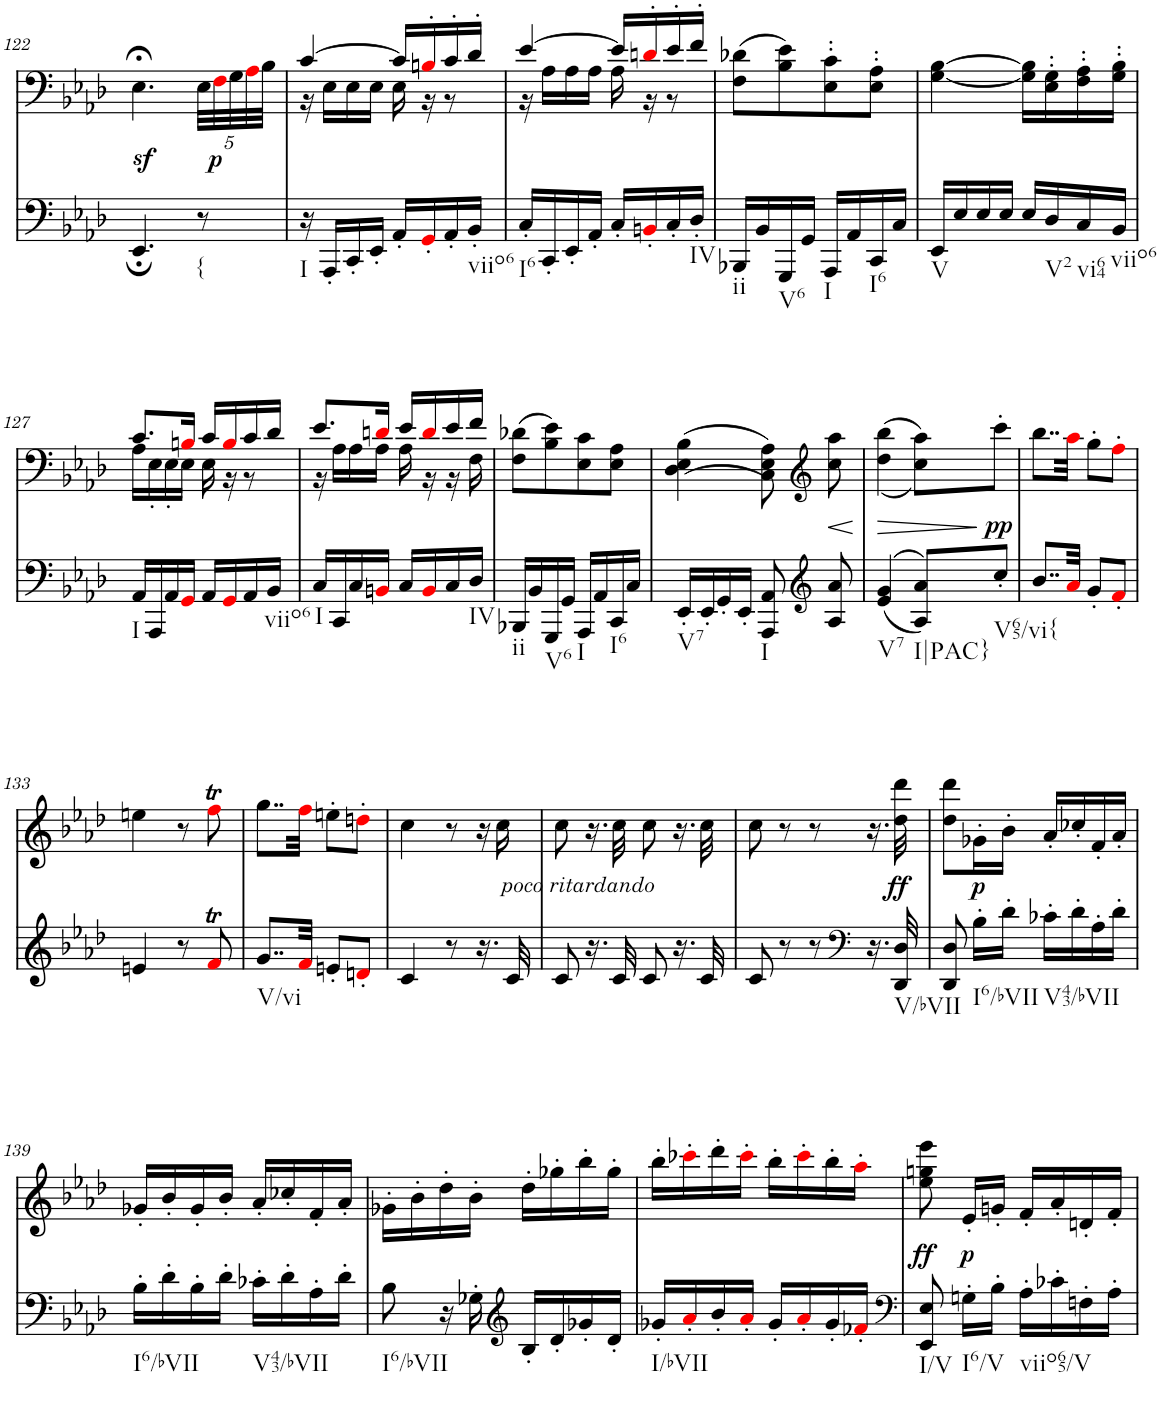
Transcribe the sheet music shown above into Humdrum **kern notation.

**kern	**dynam	**kern	**text	**dynam
*part2	*part2	*part1	*part1	*part1
*staff2	*staff2	*staff1	*staff1	*staff1
*I"piano	*	*I"piano	*	*
*I'Pno	*	*I'Pno	*	*
!!LO:PB:g=z
*clefF4	*	*clefF4	*	*
*k[b-e-a-d-]	*	*k[b-e-a-d-]	*	*
*A-:	*	*A-:	*	*
*M2/4	*	*M2/4	*	*
=122	=122	=122	=122	=122
4.EE-;/	.	4.E-z<;<\	.	.
*	*	*Xbrackettup	*	*
!LO:TX:b:t={	!	!	!	!
!	!LO:DY:a	!	!LO:LY:b	!
8r	p	40E-\LLL	p	.
.	.	40Fi\	.	.
.	.	40G\	.	.
.	.	40A-i\	.	.
.	.	40B-\JJJ	.	.
=123	=123	=123	=123	=123
*	*	*^	*	*
!LO:TX:b:t=I	!	!	!	!	!
16r	.	[4c/	16r	.	.
16AAA-'/LL	.	.	16E-\LL	.	.
16CC'/	.	.	16E-\	.	.
16EE-'/JJ	.	.	16E-\JJ	.	.
16AA-'/LL	.	16c/LL]	16E-\	.	.
16GG'i/	.	16Bn'i/	16r	.	.
16AA-'/	.	16c'/	8r	.	.
!LO:TX:b:t=viio6	!	!	!	!	!
16BB-'/JJ	.	16d-'/JJ	.	.	.
=124	=124	=124	=124	=124	=124
!LO:TX:b:t=I6	!	!	!	!	!
16C'/LL	.	[4e-/	16r	.	.
16CC'/	.	.	16A-\LL	.	.
16EE-'/	.	.	16A-\	.	.
16AA-'/JJ	.	.	16A-\JJ	.	.
16C'/LL	.	16e-/LL]	16A-\	.	.
16BBn'i/	.	16dn'i/	16r	.	.
16C'/	.	16e-'/	8r	.	.
!LO:TX:b:t=IV	!	!	!	!	!
16D-'/JJ	.	16f'/JJ	.	.	.
*	*	*v	*v	*	*
=125	=125	=125	=125	=125
!LO:TX:b:t=ii	!	!	!	!
16BBB-X/LL	.	(8F\ 8d-X\L	.	.
16BB-/	.	.	.	.
!LO:TX:b:t=V6	!	!	!	!
16GGG/	.	8B-\ 8e-\)	.	.
16GG/JJ	.	.	.	.
!LO:TX:b:t=I	!	!	!	!
16AAA-/LL	.	8E-\' 8c\'	.	.
16AA-/	.	.	.	.
!LO:TX:b:t=I6	!	!	!	!
16CC/	.	8E-\' 8A-\'J	.	.
16C/JJ	.	.	.	.
=126	=126	=126	=126	=126
!LO:TX:b:t=V	!	!	!	!
16EE-/LL	.	[4G\ [4B-\	.	.
16E-/	.	.	.	.
16E-/	.	.	.	.
16E-/JJ	.	.	.	.
16E-/LL	.	16G\] 16B-\]LL	.	.
!LO:TX:b:t=V2	!	!	!	!
16D-/	.	16E-\' 16G\'	.	.
!LO:TX:b:t=vi64	!	!	!	!
16C/	.	16F\' 16A-\'	.	.
!LO:TX:b:t=viio6	!	!	!	!
16BB-/JJ	.	16G\' 16B-\'JJ	.	.
!!LO:LB:g=z
=127	=127	=127	=127	=127
*	*	*^	*	*
!LO:TX:b:t=I	!	!	!	!	!
16AA-/LL	.	8.c/L	16A-\LL	.	.
16AAA-/	.	.	16E-'\	.	.
16AA-/	.	.	16E-'\	.	.
16GGi/JJ	.	16Bni/Jk	16E-\JJ	.	.
16AA-/LL	.	16c/LL	16E-\	.	.
16GGi/	.	16Bi/	16r	.	.
16AA-/	.	16c/	8r	.	.
!LO:TX:b:t=viio6	!	!	!	!	!
16BB-/JJ	.	16d-/JJ	.	.	.
=128	=128	=128	=128	=128	=128
!LO:TX:b:t=I	!	!	!	!	!
16C/LL	.	8.e-/L	16r	.	.
16CC/	.	.	16A-\LL	.	.
16C/	.	.	16A-\	.	.
16BBni/JJ	.	16dni/Jk	16A-\JJ	.	.
16C/LL	.	16e-/LL	16A-\	.	.
16BBi/	.	16di/	16r	.	.
16C/	.	16e-/	16r	.	.
!LO:TX:b:t=IV	!	!	!	!	!
16D-/JJ	.	16f/JJ	16F\	.	.
=129	=129	=129	=129	=129	=129
!LO:TX:b:t=ii	!	!	!	!	!
*	*	*v	*v	*	*
16BBB-X/LL	.	(8F\ 8d-X\L	.	.
16BB-/	.	.	.	.
!LO:TX:b:t=V6	!	!	!	!
16GGG/	.	8B-\ 8e-\)	.	.
16GG/JJ	.	.	.	.
!LO:TX:b:t=I	!	!	!	!
16AAA-/LL	.	8E-\ 8c\	.	.
16AA-/	.	.	.	.
!LO:TX:b:t=I6	!	!	!	!
16CC/	.	8E-\ 8A-\J	.	.
16C/JJ	.	.	.	.
=130	=130	=130	=130	=130
!LO:TX:b:t=V7	!	!	!	!
16EE-'/LL	.	(>(4D-\ 4E-\ 4B-\	.	.
16EE-'/	.	.	.	.
16GG'/	.	.	.	.
16EE-'/JJ	.	.	.	.
!LO:TX:b:t=I	!	!	!	!
8AAA-/ 8AA-/	.	8C\ 8E-\ 8A-\))	.	.
*clefG2	*	*clefG2	*	*
!	!	!	!	!LO:HP:b
8A-/ 8a-/	.	8cc\ 8aa-\	.	<
.	.	.	.	[
=131	=131	=131	=131	=131
!LO:TX:b:t=V7	!	!	!	!
!	!	!	!LO:LY:b	!LO:HP:b
(>(4e-/ 4g/	.	(<(4dd-\ 4bb-\	>	>
!LO:TX:b:t=I|PAC}	!	!	!	!
8A-/ 8a-/L))	.	8cc\ 8aa-\L))	.	.
!LO:TX:b:t=V65/vi{	!	!	!	!
!	!	!	!LO:LY:b	!LO:DY:n=1:b
8cc'/J	.	8ccc'\J	pp	] pp
=132	=132	=132	=132	=132
8..b-/L	.	8..bb-\L	.	.
32a-i/Jkk	.	32aa-i\Jkk	.	.
8g'/L	.	8gg'\L	.	.
8f'i/J	.	8ff'i\J	.	.
!!LO:LB:g=z
=133	=133	=133	=133	=133
4en/	.	4een\	.	.
8r	.	8r	.	.
8fTi/	.	8ffTi\	.	.
=134	=134	=134	=134	=134
!LO:TX:b:t=V/vi	!	!	!	!
8..g/L	.	8..gg\L	.	.
32fi/Jkk	.	32ffi\Jkk	.	.
8en'/L	.	8een'\L	.	.
8dn'i/J	.	8ddn'i\J	.	.
=135	=135	=135	=135	=135
4c/	.	4cc\	.	.
8r	.	8r	.	.
16.r	.	16r	.	.
.	.	16cc\	.	.
32c/	.	.	.	.
=136	=136	=136	=136	=136
!	!	!	!	!LO:DY:b
8c/	.	8cc\	.	other-dynamics
16.r	.	16.r	.	.
32c/	.	32cc\	.	.
8c/	.	8cc\	.	.
16.r	.	16.r	.	.
32c/	.	32cc\	.	.
=137	=137	=137	=137	=137
8c/	.	8cc\	.	.
8r	.	8r	.	.
8r	.	8r	.	.
*clefF4	*	*	*	*
16.r	.	16.r	.	.
!LO:TX:b:t=V/bVII	!	!	!	!
!	!	!	!LO:LY:b	!LO:DY:b
32DD-/ 32D-/	.	32dd-\ 32ddd-\	ff	ff
=138	=138	=138	=138	=138
8DD-/ 8D-/	.	8dd-\ 8ddd-\L	.	.
!LO:TX:b:t=I6/bVII	!	!	!	!
!	!	!	!LO:LY:b	!LO:DY:b
16B-'\LL	.	16g-X'\L	p	p
16d-'\JJ	.	16b-'\JJ	.	.
!LO:TX:b:t=V43/bVII	!	!	!	!
16c-X'\LL	.	16a-'/LL	.	.
16d-'\	.	16cc-X'/	.	.
16A-'\	.	16f'/	.	.
16d-'\JJ	.	16a-'/JJ	.	.
!!LO:LB:g=z
=139	=139	=139	=139	=139
!LO:TX:b:t=I6/bVII	!	!	!	!
16B-'\LL	.	16g-X'/LL	.	.
16d-'\	.	16b-'/	.	.
16B-'\	.	16g-'/	.	.
16d-'\JJ	.	16b-'/JJ	.	.
!LO:TX:b:t=V43/bVII	!	!	!	!
16c-X'\LL	.	16a-'/LL	.	.
16d-'\	.	16cc-X'/	.	.
16A-'\	.	16f'/	.	.
16d-'\JJ	.	16a-'/JJ	.	.
=140	=140	=140	=140	=140
!LO:TX:b:t=I6/bVII	!	!	!	!
8B-\	.	16g-X'\LL	.	.
.	.	16b-'\	.	.
16r	.	16dd-'\	.	.
16G-X'\	.	16b-'\JJ	.	.
*clefG2	*	*	*	*
16B-'/LL	.	16dd-'\LL	.	.
16d-'/	.	16gg-X'\	.	.
16g-X'/	.	16bb-'\	.	.
16d-'/JJ	.	16gg-'\JJ	.	.
=141	=141	=141	=141	=141
!LO:TX:b:t=I/bVII	!	!	!	!
16g-X'/LL	.	16bb-'\LL	.	.
16a-'i/	.	16ccc-X'i\	.	.
16b-'/	.	16ddd-'\	.	.
16a-'i/JJ	.	16ccc-'i\JJ	.	.
16g-'/LL	.	16bb-'\LL	.	.
16a-'i/	.	16ccc-'i\	.	.
16g-'/	.	16bb-'\	.	.
16f-X'i/JJ	.	16aa-'i\JJ	.	.
=142	=142	=142	=142	=142
*clefF4	*	*	*	*
!LO:TX:b:t=I/V	!	!	!	!
!	!	!	!LO:LY:b	!LO:DY:b
8EE-/ 8E-/	.	8ee-\ 8ggn\ 8eee-\	ff	ff
!LO:TX:b:t=I6/V	!	!	!	!
!	!	!	!LO:LY:b	!LO:DY:b
16Gn'\LL	.	16e-'/LL	p	p
16B-'\JJ	.	16gn'/JJ	.	.
!LO:TX:b:t=viio65/V	!	!	!	!
16A-'\LL	.	16f'/LL	.	.
16c-X'\	.	16a-'/	.	.
16Fn'\	.	16dn'/	.	.
16A-'\JJ	.	16f'/JJ	.	.
=	=	=	=	=
*-	*-	*-	*-	*-
